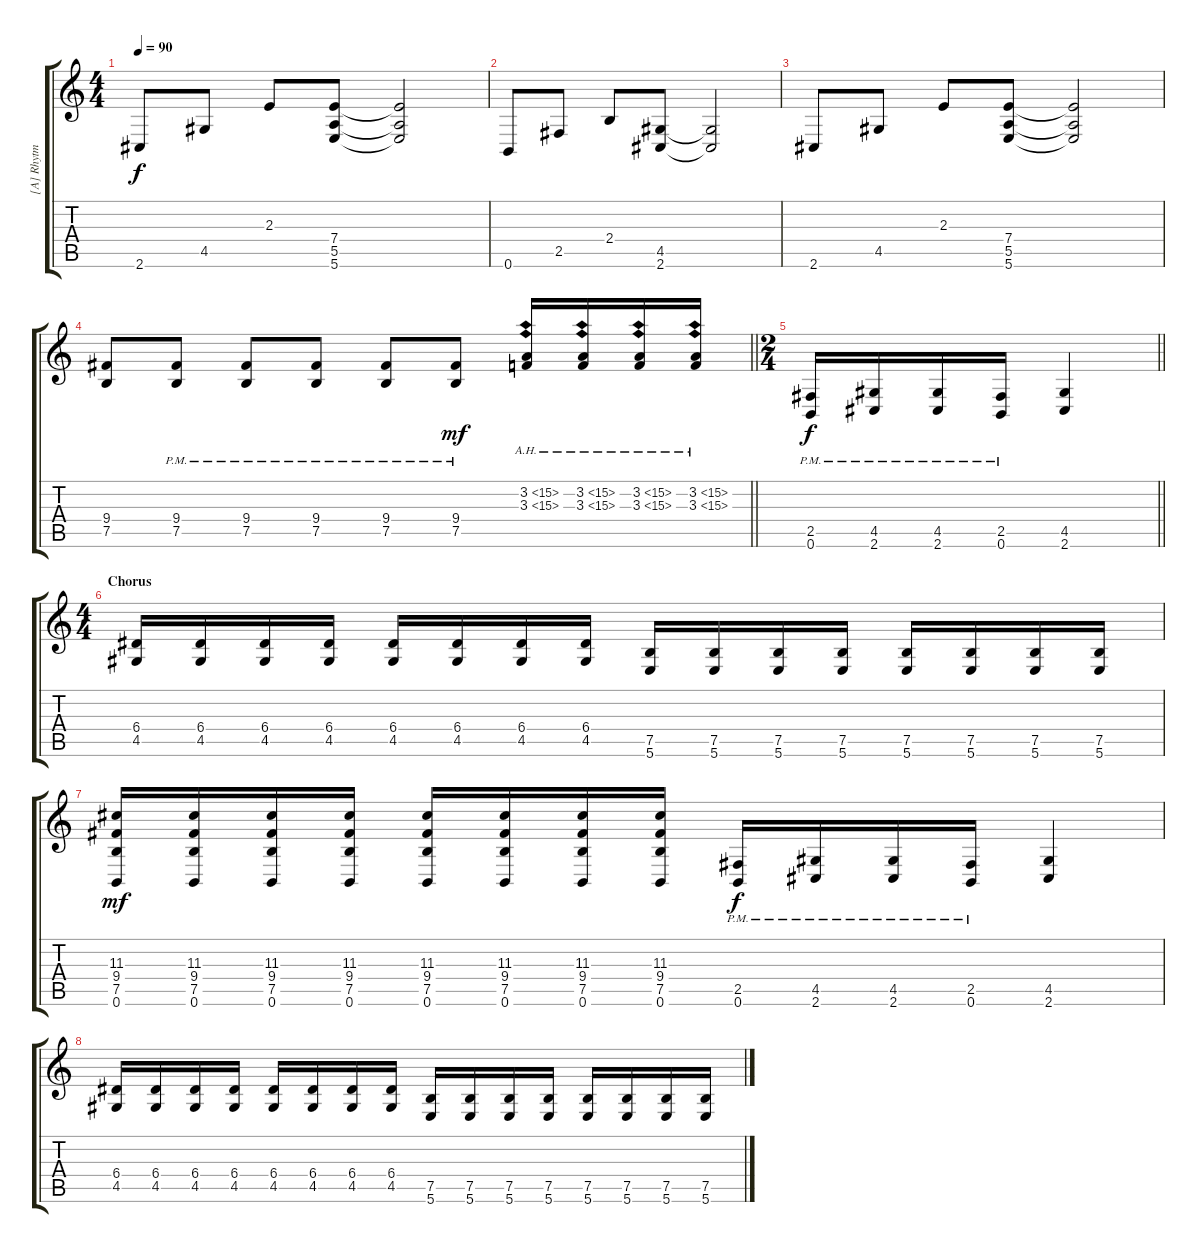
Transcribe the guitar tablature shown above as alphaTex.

\track ("[A] Rhytm Guitar II (Alex)" "[A] Rhytm ") {instrument distortionguitar}
\staff {score tabs}
\tuning (B3 Gb3 D3 A2 E2 B1) {hide}
\ts (4 4)
\tempo 90
\clef g2
\ks c
2.6.8{dy f} 4.5.8 2.3.8 (7.4 5.5 5.6).8 (7.4{t} 5.5{t} 5.6{t}).2 |
0.6.8 2.5.8 2.4.8 (4.5 2.6).8 (4.5{t} 2.6{t}).2 |
2.6.8 4.5.8 2.3.8 (7.4 5.5 5.6).8 (7.4{t} 5.5{t} 5.6{t}).2 |
\barLineRight lightlight
(9.4 7.5).8 (9.4{pm} 7.5{pm}).8 (9.4{pm} 7.5{pm}).8 (9.4{pm} 7.5{pm}).8 (9.4{pm} 7.5{pm}).8 (9.4{pm} 7.5).8{dy mf} (3.2{ah 12} 3.3{ah 12}).16 (3.2{ah 12} 3.3{ah 12}).16 (3.2{ah 12} 3.3{ah 12}).16 (3.2{ah 12} 3.3{ah 12}).16 |
\ts (2 4)
\barLineRight lightlight
(2.5{pm} 0.6{pm}).16{dy f} (4.5{pm} 2.6{pm}).16 (4.5{pm} 2.6{pm}).16 (2.5{pm} 0.6{pm}).16 (4.5 2.6).4 |
\ts (4 4)
\section ("" "Chorus")
(6.4 4.5).16 (6.4 4.5).16 (6.4 4.5).16 (6.4 4.5).16 (6.4 4.5).16 (6.4 4.5).16 (6.4 4.5).16 (6.4 4.5).16 (7.5 5.6).16 (7.5 5.6).16 (7.5 5.6).16 (7.5 5.6).16 (7.5 5.6).16 (7.5 5.6).16 (7.5 5.6).16 (7.5 5.6).16 |
(11.3 9.4 7.5 0.6).16{dy mf} (11.3 9.4 7.5 0.6).16 (11.3 9.4 7.5 0.6).16 (11.3 9.4 7.5 0.6).16 (11.3 9.4 7.5 0.6).16 (11.3 9.4 7.5 0.6).16 (11.3 9.4 7.5 0.6).16 (11.3 9.4 7.5 0.6).16 (2.5{pm} 0.6{pm}).16{dy f} (4.5{pm} 2.6{pm}).16 (4.5{pm} 2.6{pm}).16 (2.5{pm} 0.6{pm}).16 (4.5 2.6).4 |
(6.4 4.5).16 (6.4 4.5).16 (6.4 4.5).16 (6.4 4.5).16 (6.4 4.5).16 (6.4 4.5).16 (6.4 4.5).16 (6.4 4.5).16 (7.5 5.6).16 (7.5 5.6).16 (7.5 5.6).16 (7.5 5.6).16 (7.5 5.6).16 (7.5 5.6).16 (7.5 5.6).16 (7.5 5.6).16
